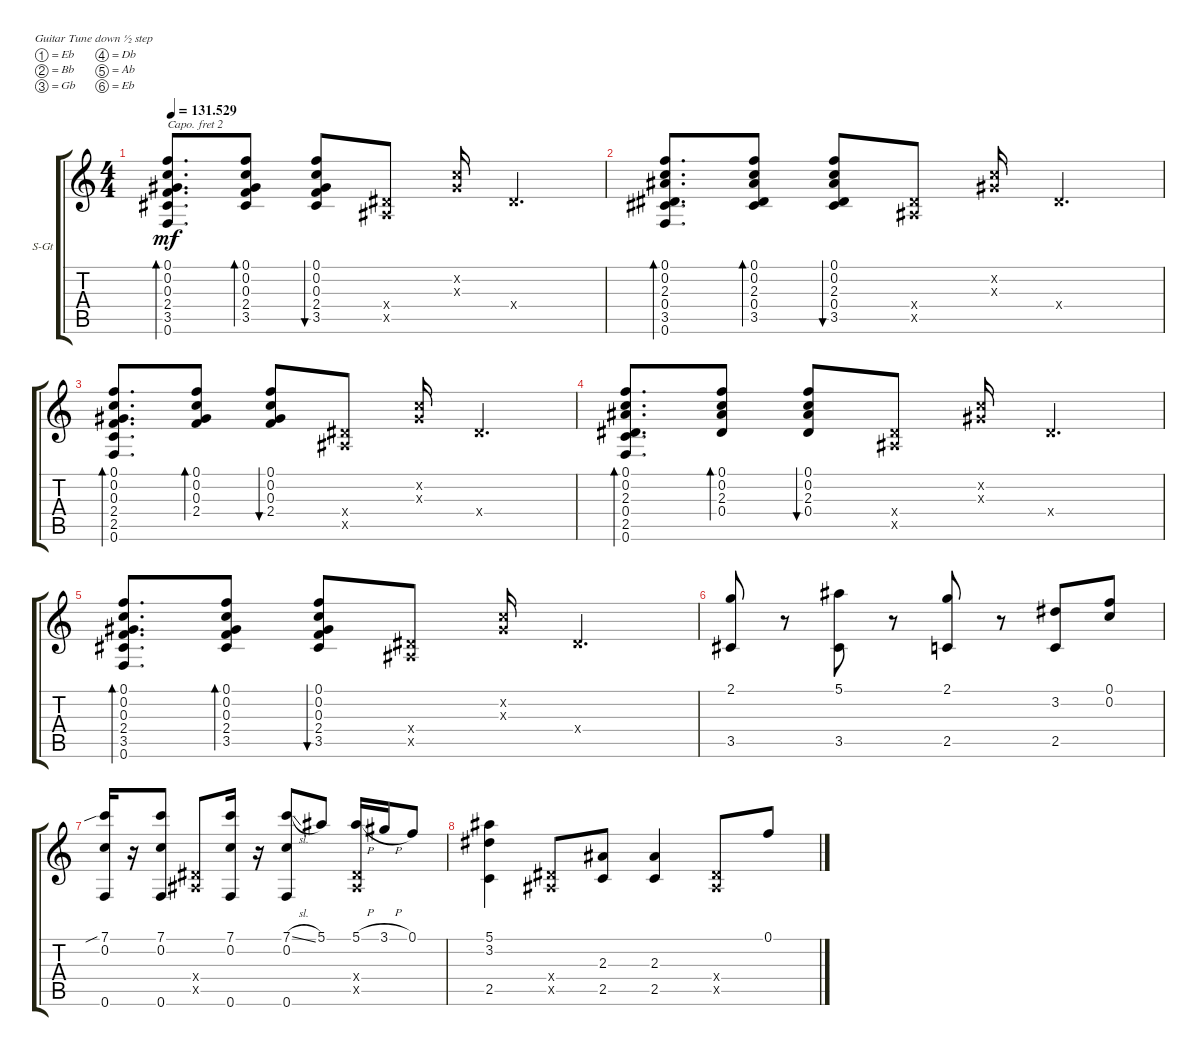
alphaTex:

\defaultSystemsLayout 4
\bracketExtendMode groupsimilarinstruments
\firstSystemTrackNameOrientation horizontal
\otherSystemsTrackNameOrientation horizontal
\track ("Steel Guitar" "S-Gt") {instrument acousticguitarsteel}
\staff {score tabs}
\capo 2
\tuning (Eb4 Bb3 Gb3 Db3 Ab2 Eb2)
\ts (4 4)
\tempo
131.529
\accidentals auto
\clef g2
\ottava regular
\simile none
\ks c
(0.6 3.5 2.4 0.1 0.2 0.3).8{d bd 119 dy mf} (0.1 0.2 0.3 2.4 3.5).8{bd 118} (0.1 0.2 0.3 2.4 3.5).8{bu 117} (0.4{x} 0.5{x}).8 (0.2{x} 0.3{x}).16 0.4{x}.4{d} |
(0.6 3.5 0.4 0.1 0.2 2.3).8{d bd 119} (0.1 0.2 2.3 0.4 3.5).8{bd 118} (0.1 0.2 2.3 0.4 3.5).8{bu 117} (0.4{x} 0.5{x}).8 (0.2{x} 0.3{x}).16 0.4{x}.4{d} |
(0.6 2.5 2.4 0.1 0.2 0.3).8{d bd 119} (0.1 0.2 0.3 2.4).8{bd 118} (0.1 0.2 0.3 2.4).8{bu 117} (0.4{x} 0.5{x}).8 (0.2{x} 0.3{x}).16 0.4{x}.4{d} |
(0.6 2.5 0.4 0.1 0.2 2.3).8{d bd 119} (0.1 0.2 2.3 0.4).8{bd 118} (0.1 0.2 2.3 0.4).8{bu 117} (0.4{x} 0.5{x}).8 (0.2{x} 0.3{x}).16 0.4{x}.4{d} |
(0.6 3.5 2.4 0.1 0.2 0.3).8{d bd 119} (0.1 0.2 0.3 2.4 3.5).8{bd 118} (0.1 0.2 0.3 2.4 3.5).8{bu 117} (0.4{x} 0.5{x}).8 (0.2{x} 0.3{x}).16 0.4{x}.4{d} |
(3.5 2.1).8 r.8 (3.5 5.1).8 r.8 (2.1 2.5).8 r.8 (3.2 2.5).8 (0.1 0.2).8 |
(7.1{sib} 0.2 0.6).16 r.16 (7.1 0.2 0.6).8 (0.5{x} 0.4{x}).8 (7.1 0.2 0.6).16 r.16 (7.1{sl} 0.2 0.6).8 5.1.8 (5.1{h} 0.4{x} 0.5{x}).16 3.1{h}.16 0.1.8 |
(5.1 2.5 3.2).4 (0.5{x} 0.4{x}).8 (2.5 2.3).8 (2.3 2.5).4 (0.5{x} 0.4{x}).8 0.1.8
